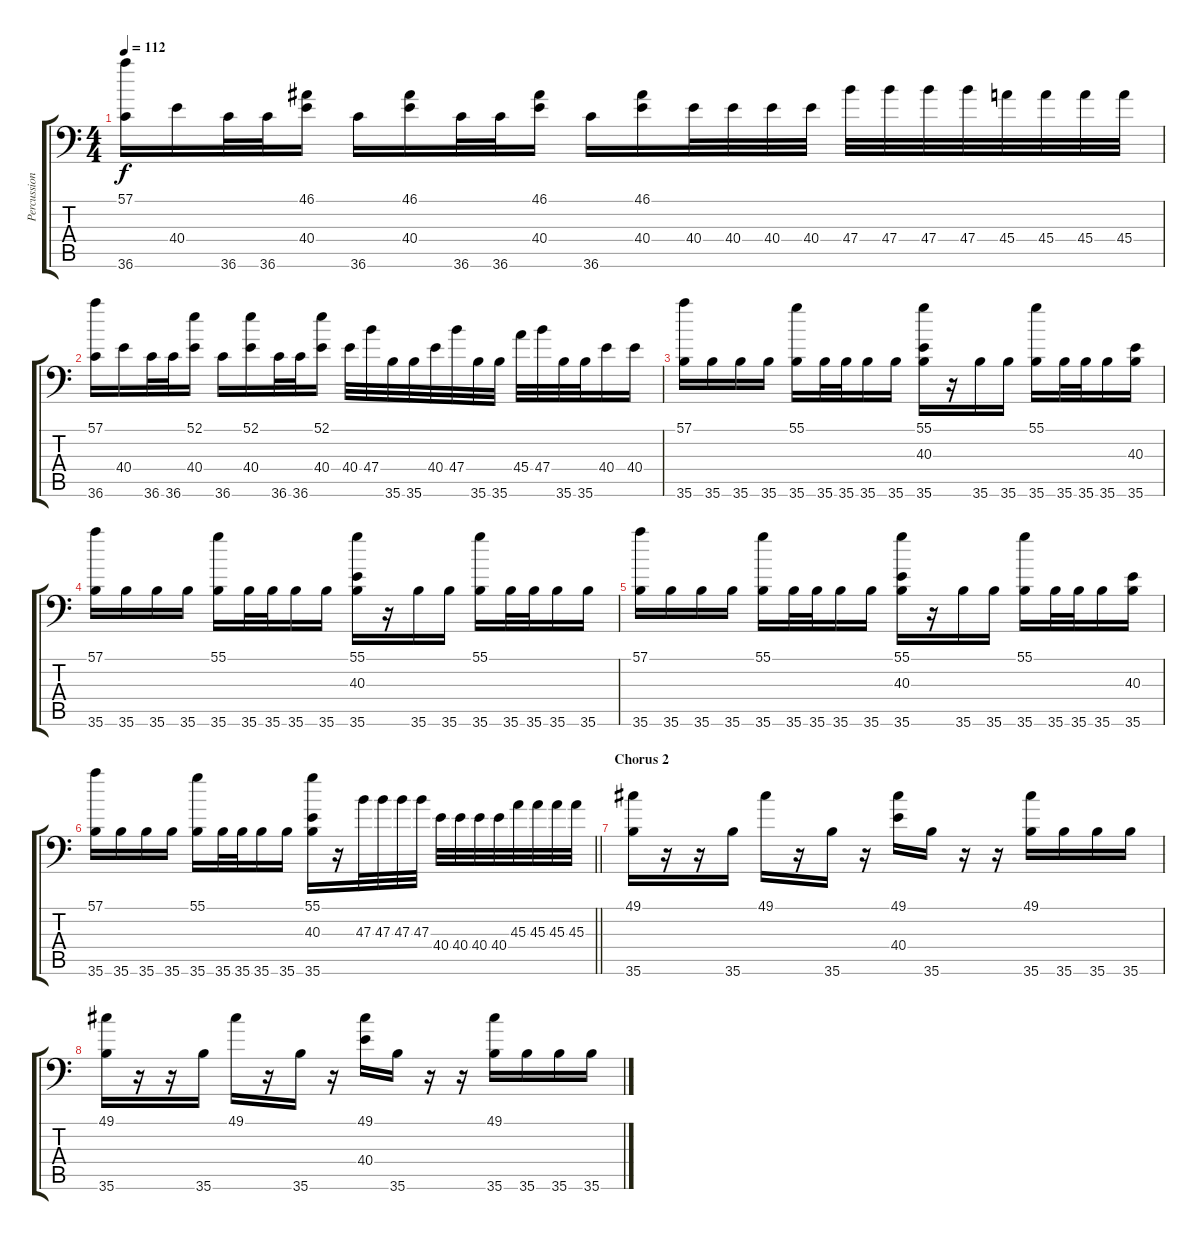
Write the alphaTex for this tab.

\track ("Percussion" "Percussion") {instrument acousticgrandpiano}
\staff {score tabs}
\tuning (C-1 C-1 C-1 C-1 C-1 C-1) {hide}
\ts (4 4)
\tempo 112
\clef f4
\ks c
(57.1 36.6).16{dy f} 40.4.16 36.6.32 36.6.32 (46.1 40.4).16 36.6.16 (46.1 40.4).16 36.6.32 36.6.32 (46.1 40.4).16 36.6.16 (46.1 40.4).16 40.4.32 40.4.32 40.4.32 40.4.32 47.4.32 47.4.32 47.4.32 47.4.32 45.4.32 45.4.32 45.4.32 45.4.32 |
(57.1 36.6).16 40.4.16 36.6.32 36.6.32 (52.1 40.4).16 36.6.16 (52.1 40.4).16 36.6.32 36.6.32 (52.1 40.4).16 40.4.32 47.4.32 35.6.32 35.6.32 40.4.32 47.4.32 35.6.32 35.6.32 45.4.32 47.4.32 35.6.32 35.6.32 40.4.16 40.4.16 |
(57.1 35.6).16 35.6.16 35.6.16 35.6.16 (55.1 35.6).16 35.6.32 35.6.32 35.6.16 35.6.16 (55.1 40.3 35.6).16 r.16 35.6.16 35.6.16 (55.1 35.6).16 35.6.32 35.6.32 35.6.16 (40.3 35.6).16 |
(57.1 35.6).16 35.6.16 35.6.16 35.6.16 (55.1 35.6).16 35.6.32 35.6.32 35.6.16 35.6.16 (55.1 40.3 35.6).16 r.16 35.6.16 35.6.16 (55.1 35.6).16 35.6.32 35.6.32 35.6.16 35.6.16 |
(57.1 35.6).16 35.6.16 35.6.16 35.6.16 (55.1 35.6).16 35.6.32 35.6.32 35.6.16 35.6.16 (55.1 40.3 35.6).16 r.16 35.6.16 35.6.16 (55.1 35.6).16 35.6.32 35.6.32 35.6.16 (40.3 35.6).16 |
\barLineRight lightlight
(57.1 35.6).16 35.6.16 35.6.16 35.6.16 (55.1 35.6).16 35.6.32 35.6.32 35.6.16 35.6.16 (55.1 40.3 35.6).16 r.16 47.3.32 47.3.32 47.3.32 47.3.32 40.4.32 40.4.32 40.4.32 40.4.32 45.3.32 45.3.32 45.3.32 45.3.32 |
\section ("" "Chorus 2")
(49.1 35.6).16 r.16 r.16 35.6.16 49.1.16 r.16 35.6.16 r.16 (49.1 40.4).16 35.6.16 r.16 r.16 (49.1 35.6).16 35.6.16 35.6.16 35.6.16 |
(49.1 35.6).16 r.16 r.16 35.6.16 49.1.16 r.16 35.6.16 r.16 (49.1 40.4).16 35.6.16 r.16 r.16 (49.1 35.6).16 35.6.16 35.6.16 35.6.16
